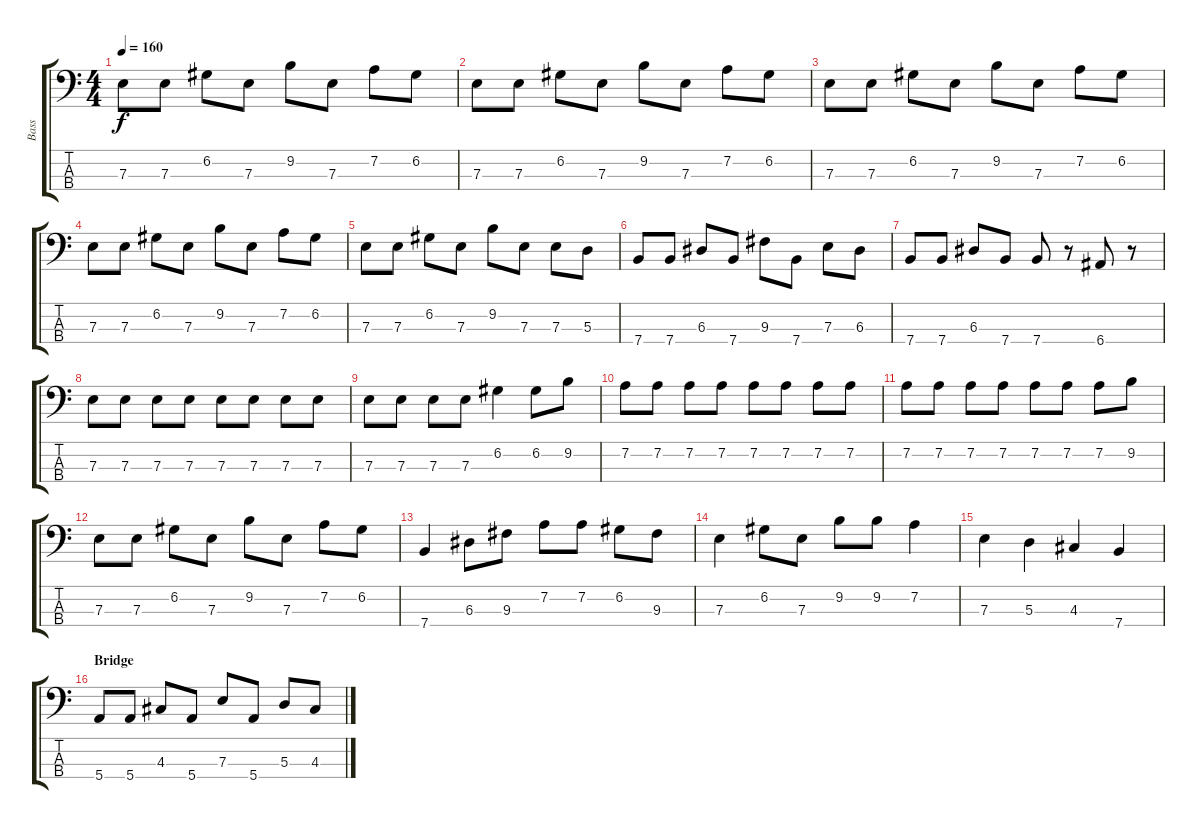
\track ("Bass" "Bass") {instrument electricbasspick}
\staff {score tabs}
\tuning (G2 D2 A1 E1) {hide}
\ts (4 4)
\tempo 160
\clef f4
\ks c
7.3.8{dy f} 7.3.8 6.2.8 7.3.8 9.2.8 7.3.8 7.2.8 6.2.8 |
7.3.8 7.3.8 6.2.8 7.3.8 9.2.8 7.3.8 7.2.8 6.2.8 |
7.3.8 7.3.8 6.2.8 7.3.8 9.2.8 7.3.8 7.2.8 6.2.8 |
7.3.8 7.3.8 6.2.8 7.3.8 9.2.8 7.3.8 7.2.8 6.2.8 |
7.3.8 7.3.8 6.2.8 7.3.8 9.2.8 7.3.8 7.3.8 5.3.8 |
7.4.8 7.4.8 6.3.8 7.4.8 9.3.8 7.4.8 7.3.8 6.3.8 |
7.4.8 7.4.8 6.3.8 7.4.8 7.4.8 r.8 6.4.8 r.8 |
7.3.8 7.3.8 7.3.8 7.3.8 7.3.8 7.3.8 7.3.8 7.3.8 |
7.3.8 7.3.8 7.3.8 7.3.8 6.2.4 6.2.8 9.2.8 |
7.2.8 7.2.8 7.2.8 7.2.8 7.2.8 7.2.8 7.2.8 7.2.8 |
7.2.8 7.2.8 7.2.8 7.2.8 7.2.8 7.2.8 7.2.8 9.2.8 |
7.3.8 7.3.8 6.2.8 7.3.8 9.2.8 7.3.8 7.2.8 6.2.8 |
7.4.4 6.3.8 9.3.8 7.2.8 7.2.8 6.2.8 9.3.8 |
7.3.4 6.2.8 7.3.8 9.2.8 9.2.8 7.2.4 |
7.3.4 5.3.4 4.3.4 7.4.4 |
\section ("" "Bridge")
5.4.8 5.4.8 4.3.8 5.4.8 7.3.8 5.4.8 5.3.8 4.3.8
